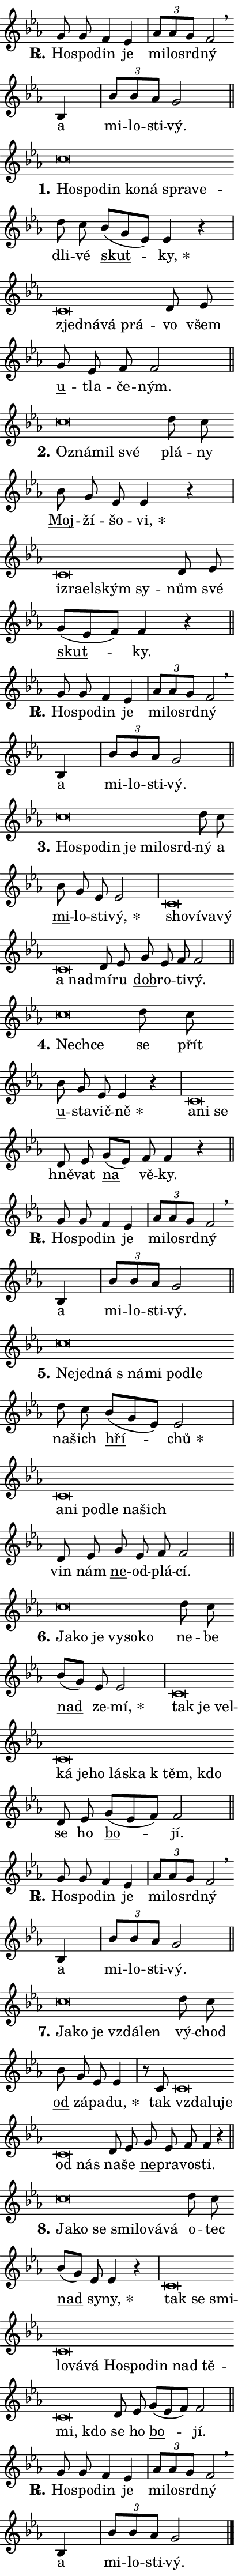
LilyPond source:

\version "2.24.0"
\header { tagline = "" }
\paper {
  indent = 0\cm
  top-margin = 0\cm
  right-margin = 0.13\cm % to fit lyric hyphens
  bottom-margin = 0\cm
  left-margin = 0\cm
  paper-width = 7\cm
  page-breaking = #ly:one-page-breaking
  system-system-spacing.basic-distance = #11
  score-system-spacing.basic-distance = #11
  ragged-last = ##f
}


%% Author: Thomas Morley
%% https://lists.gnu.org/archive/html/lilypond-user/2020-05/msg00002.html
#(define (line-position grob)
"Returns position of @var[grob} in current system:
   @code{'start}, if at first time-step
   @code{'end}, if at last time-step
   @code{'middle} otherwise
"
  (let* ((col (ly:item-get-column grob))
         (ln (ly:grob-object col 'left-neighbor))
         (rn (ly:grob-object col 'right-neighbor))
         (col-to-check-left (if (ly:grob? ln) ln col))
         (col-to-check-right (if (ly:grob? rn) rn col))
         (break-dir-left
           (and
             (ly:grob-property col-to-check-left 'non-musical #f)
             (ly:item-break-dir col-to-check-left)))
         (break-dir-right
           (and
             (ly:grob-property col-to-check-right 'non-musical #f)
             (ly:item-break-dir col-to-check-right))))
        (cond ((eqv? 1 break-dir-left) 'start)
              ((eqv? -1 break-dir-right) 'end)
              (else 'middle))))

#(define (tranparent-at-line-position vctor)
  (lambda (grob)
  "Relying on @code{line-position} select the relevant enry from @var{vctor}.
Used to determine transparency,"
    (case (line-position grob)
      ((end) (not (vector-ref vctor 0)))
      ((middle) (not (vector-ref vctor 1)))
      ((start) (not (vector-ref vctor 2))))))

noteHeadBreakVisibility =
#(define-music-function (break-visibility)(vector?)
"Makes @code{NoteHead}s transparent relying on @var{break-visibility}"
#{
  \override NoteHead.transparent =
    #(tranparent-at-line-position break-visibility)
#})

#(define delete-ledgers-for-transparent-note-heads
  (lambda (grob)
    "Reads whether a @code{NoteHead} is transparent.
If so this @code{NoteHead} is removed from @code{'note-heads} from
@var{grob}, which is supposed to be @code{LedgerLineSpanner}.
As a result ledgers are not printed for this @code{NoteHead}"
    (let* ((nhds-array (ly:grob-object grob 'note-heads))
           (nhds-list
             (if (ly:grob-array? nhds-array)
                 (ly:grob-array->list nhds-array)
                 '()))
           ;; Relies on the transparent-property being done before
           ;; Staff.LedgerLineSpanner.after-line-breaking is executed.
           ;; This is fragile ...
           (to-keep
             (remove
               (lambda (nhd)
                 (ly:grob-property nhd 'transparent #f))
               nhds-list)))
      ;; TODO find a better method to iterate over grob-arrays, similiar
      ;; to filter/remove etc for lists
      ;; For now rebuilt from scratch
      (set! (ly:grob-object grob 'note-heads)  '())
      (for-each
        (lambda (nhd)
          (ly:pointer-group-interface::add-grob grob 'note-heads nhd))
        to-keep))))

squashNotes = {
  \override NoteHead.X-extent = #'(-0.2 . 0.2)
  \override NoteHead.Y-extent = #'(-0.75 . 0)
  \override NoteHead.stencil =
    #(lambda (grob)
       (let ((pos (ly:grob-property grob 'staff-position)))
         (begin
           (if (< pos -7) (display "ERROR: Lower brevis then expected\n") (display "OK: Expected brevis position\n"))
           (if (<= pos -6) ly:text-interface::print ly:note-head::print))))
}
unSquashNotes = {
  \revert NoteHead.X-extent
  \revert NoteHead.Y-extent
  \revert NoteHead.stencil
}

hideNotes = \noteHeadBreakVisibility #begin-of-line-visible
unHideNotes = \noteHeadBreakVisibility #all-visible

% work-around for resetting accidentals
% https://lilypond.org/doc/v2.23/Documentation/notation/displaying-rhythms#unmetered-music
cadenzaMeasure = {
  \cadenzaOff
  \partial 1024 s1024
  \cadenzaOn
}

#(define-markup-command (accent layout props text) (markup?)
  "Underline accented syllable"
  (interpret-markup layout props
    #{\markup \override #'(offset . 4.3) \underline { #text }#}))

responsum = \markup \concat {
  "R" \hspace #-1.05 \path #0.1 #'((moveto 0 0.07) (lineto 0.9 0.8)) \hspace #0.05 "."
}

spaceSize = #0.6828661417322834 % exact space size for TeX Gyre Schola

\layout {
  \context {
    \Staff
    \remove "Time_signature_engraver"
    \override LedgerLineSpanner.after-line-breaking = #delete-ledgers-for-transparent-note-heads
  }
  \context {
    \Lyrics {
      \override LyricSpace.minimum-distance = \spaceSize
      \override LyricText.font-name = #"TeX Gyre Schola"
      \override LyricText.font-size = 1
      \override StanzaNumber.font-name = #"TeX Gyre Schola Bold"
      \override StanzaNumber.font-size = 1
    }
  }
  \context {
    \Score 
    \override NoteHead.text =
      #(lambda (grob) 
        (let ((pos (ly:grob-property grob 'staff-position)))
          #{\markup {
            \combine
              \halign #-0.55 \raise #(if (= pos -6) 0 0.5) \override #'(thickness . 2) \draw-line #'(3.2 . 0)
              \musicglyph "noteheads.sM1"
          }#}))
  }
}

% magnetic-lyrics.ily
%
%   written by
%     Jean Abou Samra <jean@abou-samra.fr>
%     Werner Lemberg <wl@gnu.org>
%
%   adapted by
%     Jiri Hon <jiri.hon@gmail.com>
%
% Version 2022-Apr-15

% https://www.mail-archive.com/lilypond-user@gnu.org/msg149350.html

#(define (Left_hyphen_pointer_engraver context)
   "Collect syllable-hyphen-syllable occurrences in lyrics and store
them in properties.  This engraver only looks to the left.  For
example, if the lyrics input is @code{foo -- bar}, it does the
following.

@itemize @bullet
@item
Set the @code{text} property of the @code{LyricHyphen} grob between
@q{foo} and @q{bar} to @code{foo}.

@item
Set the @code{left-hyphen} property of the @code{LyricText} grob with
text @q{foo} to the @code{LyricHyphen} grob between @q{foo} and
@q{bar}.
@end itemize

Use this auxiliary engraver in combination with the
@code{lyric-@/text::@/apply-@/magnetic-@/offset!} hook."
   (let ((hyphen #f)
         (text #f))
     (make-engraver
      (acknowledgers
       ((lyric-syllable-interface engraver grob source-engraver)
        (set! text grob)))
      (end-acknowledgers
       ((lyric-hyphen-interface engraver grob source-engraver)
        ;(when (not (grob::has-interface grob 'lyric-space-interface))
          (set! hyphen grob)));)
      ((stop-translation-timestep engraver)
       (when (and text hyphen)
         (ly:grob-set-object! text 'left-hyphen hyphen))
       (set! text #f)
       (set! hyphen #f)))))

#(define (lyric-text::apply-magnetic-offset! grob)
   "If the space between two syllables is less than the value in
property @code{LyricText@/.details@/.squash-threshold}, move the right
syllable to the left so that it gets concatenated with the left
syllable.

Use this function as a hook for
@code{LyricText@/.after-@/line-@/breaking} if the
@code{Left_@/hyphen_@/pointer_@/engraver} is active."
   (let ((hyphen (ly:grob-object grob 'left-hyphen #f)))
     (when hyphen
       (let ((left-text (ly:spanner-bound hyphen LEFT)))
         (when (grob::has-interface left-text 'lyric-syllable-interface)
           (let* ((common (ly:grob-common-refpoint grob left-text X))
                  (this-x-ext (ly:grob-extent grob common X))
                  (left-x-ext
                   (begin
                     ;; Trigger magnetism for left-text.
                     (ly:grob-property left-text 'after-line-breaking)
                     (ly:grob-extent left-text common X)))
                  ;; `delta` is the gap width between two syllables.
                  (delta (- (interval-start this-x-ext)
                            (interval-end left-x-ext)))
                  (details (ly:grob-property grob 'details))
                  (threshold (assoc-get 'squash-threshold details 0.2)))
             (when (< delta threshold)
               (let* (;; We have to manipulate the input text so that
                      ;; ligatures crossing syllable boundaries are not
                      ;; disabled.  For languages based on the Latin
                      ;; script this is essentially a beautification.
                      ;; However, for non-Western scripts it can be a
                      ;; necessity.
                      (lt (ly:grob-property left-text 'text))
                      (rt (ly:grob-property grob 'text))
                      (is-space (grob::has-interface hyphen 'lyric-space-interface))
                      (space (if is-space " " ""))
                      (extra-delta (if is-space spaceSize 0))
                      ;; Append new syllable.
                      (ltrt-space (if (and (string? lt) (string? rt))
                                (string-append lt space rt)
                                (make-concat-markup (list lt space rt))))
                      ;; Right-align `ltrt` to the right side.
                      (ltrt-space-markup (grob-interpret-markup
                               grob
                               (make-translate-markup
                                (cons (interval-length this-x-ext) 0)
                                (make-right-align-markup ltrt-space)))))
                 (begin
                   ;; Don't print `left-text`.
                   (ly:grob-set-property! left-text 'stencil #f)
                   ;; Set text and stencil (which holds all collected
                   ;; syllables so far) and shift it to the left.
                   (ly:grob-set-property! grob 'text ltrt-space)
                   (ly:grob-set-property! grob 'stencil ltrt-space-markup)
                   (ly:grob-translate-axis! grob (- (- delta extra-delta)) X))))))))))


#(define (lyric-hyphen::displace-bounds-first grob)
   ;; Make very sure this callback isn't triggered too early.
   (let ((left (ly:spanner-bound grob LEFT))
         (right (ly:spanner-bound grob RIGHT)))
     (ly:grob-property left 'after-line-breaking)
     (ly:grob-property right 'after-line-breaking)
     (ly:lyric-hyphen::print grob)))

squashThreshold = #0.4

\layout {
  \context {
    \Lyrics
    \consists #Left_hyphen_pointer_engraver
    \override LyricText.after-line-breaking =
      #lyric-text::apply-magnetic-offset!
    \override LyricHyphen.stencil = #lyric-hyphen::displace-bounds-first
    \override LyricText.details.squash-threshold = \squashThreshold
    \override LyricHyphen.minimum-distance = 0
    \override LyricHyphen.minimum-length = \squashThreshold
  }
}

squashText = \override LyricText.details.squash-threshold = 9999
unSquashText = \override LyricText.details.squash-threshold = \squashThreshold

leftText = \override LyricText.self-alignment-X = #LEFT
unLeftText = \revert LyricText.self-alignment-X

starOffset = #(lambda (grob) 
                (let ((x_offset (ly:self-alignment-interface::aligned-on-x-parent grob)))
                  (if (= x_offset 0) 0 (+ x_offset 1.2))))

star = #(define-music-function (syllable)(string?)
"Append star separator at the end of a syllable"
#{
  \once \override LyricText.X-offset = #starOffset
  \lyricmode { \markup {
    #syllable
    \override #'((font-name . "TeX Gyre Schola Bold")) \hspace #0.2 \lower #0.65 \larger "*"
  } }
#})

starAccent = #(define-music-function (syllable)(string?)
"Append star separator at the end of a syllable and make accent"
#{
  \once \override LyricText.X-offset = #starOffset
  \lyricmode { \markup {
    \accent #syllable
    \override #'((font-name . "TeX Gyre Schola Bold")) \hspace #0.2 \lower #0.65 \larger "*"
  } }
#})

breath = #(define-music-function (syllable)(string?)
"Append breathing indicator at the end of a syllable"
#{
  \lyricmode { \markup { #syllable "+" } }
#})

optionalBreath = #(define-music-function (syllable)(string?)
"Append optional breathing indicator at the end of a syllable"
#{
  \lyricmode { \markup { #syllable "(+)" } }
#})


\score {
    <<
        \new Voice = "melody" { \cadenzaOn \key es \major \relative { g'8 g f4 es \cadenzaMeasure \bar "|" \tuplet 3/2 { as8[ as g] } f2 \breathe \bar "" bes,4 \cadenzaMeasure \bar "|" \tuplet 3/2 {bes'8[ bes as] } g2 \cadenzaMeasure \bar "||" \break } }
        \new Lyrics \lyricsto "melody" { \lyricmode { \set stanza = \responsum
Ho -- spo -- din je mi -- lo -- srd -- ný a mi -- lo -- sti -- vý. } }
    >>
    \layout {}
}

\score {
    <<
        \new Voice = "melody" { \cadenzaOn \key es \major \relative { \squashNotes c''\breve*1/16 \hideNotes \breve*1/16 \bar "" \breve*1/16 \bar "" \breve*1/16 \bar "" \breve*1/16 \bar "" \breve*1/16 \breve*1/16 \bar "" \unHideNotes \unSquashNotes d8 c \bar "" bes[( g es)] es4 r \cadenzaMeasure \bar "|" \squashNotes c\breve*1/16 \hideNotes \breve*1/16 \bar "" \breve*1/16 \breve*1/16 \bar "" \unHideNotes \unSquashNotes d8 es \bar "" g es f f2 \cadenzaMeasure \bar "||" \break } }
        \new Lyrics \lyricsto "melody" { \lyricmode { \set stanza = "1."
\leftText Ho -- \squashText spo -- din ko -- ná spra -- ve -- \unLeftText \unSquashText dli -- vé \markup \accent skut -- \star ky, \leftText zjed -- \squashText ná -- vá prá -- \unLeftText \unSquashText vo všem \markup \accent u -- tla -- če -- ným. } }
    >>
    \layout {}
}

\score {
    <<
        \new Voice = "melody" { \cadenzaOn \key es \major \relative { \squashNotes c''\breve*1/16 \hideNotes \breve*1/16 \bar "" \breve*1/16 \breve*1/16 \bar "" \unHideNotes \unSquashNotes d8 c \bar "" bes g es es4 r \cadenzaMeasure \bar "|" \squashNotes c\breve*1/16 \hideNotes \breve*1/16 \bar "" \breve*1/16 \bar "" \breve*1/16 \breve*1/16 \bar "" \unHideNotes \unSquashNotes d8 es \bar "" g[( es f)] f4 r \cadenzaMeasure \bar "||" \break } }
        \new Lyrics \lyricsto "melody" { \lyricmode { \set stanza = "2."
\leftText Oz -- \squashText ná -- mil své \unLeftText \unSquashText plá -- ny \markup \accent Moj -- ží -- šo -- \star vi, \leftText iz -- \squashText ra -- el -- ským sy -- \unLeftText \unSquashText nům své \markup \accent skut -- ky. } }
    >>
    \layout {}
}

\score {
    <<
        \new Voice = "melody" { \cadenzaOn \key es \major \relative { g'8 g f4 es \cadenzaMeasure \bar "|" \tuplet 3/2 { as8[ as g] } f2 \breathe \bar "" bes,4 \cadenzaMeasure \bar "|" \tuplet 3/2 {bes'8[ bes as] } g2 \cadenzaMeasure \bar "||" \break } }
        \new Lyrics \lyricsto "melody" { \lyricmode { \set stanza = \responsum
Ho -- spo -- din je mi -- lo -- srd -- ný a mi -- lo -- sti -- vý. } }
    >>
    \layout {}
}

\score {
    <<
        \new Voice = "melody" { \cadenzaOn \key es \major \relative { \squashNotes c''\breve*1/16 \hideNotes \breve*1/16 \bar "" \breve*1/16 \bar "" \breve*1/16 \bar "" \breve*1/16 \bar "" \breve*1/16 \breve*1/16 \bar "" \unHideNotes \unSquashNotes d8 c \bar "" bes g es es2 \cadenzaMeasure \bar "|" \squashNotes c\breve*1/16 \hideNotes \breve*1/16 \bar "" \breve*1/16 \bar "" \breve*1/16 \bar "" \breve*1/16 \breve*1/16 \bar "" \unHideNotes \unSquashNotes d8 es \bar "" g es f f2 \cadenzaMeasure \bar "||" \break } }
        \new Lyrics \lyricsto "melody" { \lyricmode { \set stanza = "3."
\leftText Ho -- \squashText spo -- din je mi -- lo -- srd -- \unLeftText \unSquashText ný a \markup \accent mi -- lo -- sti -- \star vý, \leftText sho -- \squashText ví -- va -- vý a nad -- \unLeftText \unSquashText mí -- ru \markup \accent dob -- ro -- ti -- vý. } }
    >>
    \layout {}
}

\score {
    <<
        \new Voice = "melody" { \cadenzaOn \key es \major \relative { \squashNotes c''\breve*1/16 \hideNotes \breve*1/16 \bar "" \unHideNotes \unSquashNotes d8 c \bar "" bes g es es4 r \cadenzaMeasure \bar "|" \squashNotes c\breve*1/16 \hideNotes \breve*1/16 \breve*1/16 \bar "" \unHideNotes \unSquashNotes d8 es \bar "" g[( es)] f f4 r \cadenzaMeasure \bar "||" \break } }
        \new Lyrics \lyricsto "melody" { \lyricmode { \set stanza = "4."
\leftText Nech -- \squashText ce \unLeftText \unSquashText se přít \markup \accent u -- sta -- vič -- \star ně \leftText a -- \squashText ni se \unLeftText \unSquashText hně -- vat \markup \accent na vě -- ky. } }
    >>
    \layout {}
}

\score {
    <<
        \new Voice = "melody" { \cadenzaOn \key es \major \relative { g'8 g f4 es \cadenzaMeasure \bar "|" \tuplet 3/2 { as8[ as g] } f2 \breathe \bar "" bes,4 \cadenzaMeasure \bar "|" \tuplet 3/2 {bes'8[ bes as] } g2 \cadenzaMeasure \bar "||" \break } }
        \new Lyrics \lyricsto "melody" { \lyricmode { \set stanza = \responsum
Ho -- spo -- din je mi -- lo -- srd -- ný a mi -- lo -- sti -- vý. } }
    >>
    \layout {}
}

\score {
    <<
        \new Voice = "melody" { \cadenzaOn \key es \major \relative { \squashNotes c''\breve*1/16 \hideNotes \breve*1/16 \bar "" \breve*1/16 \bar "" \breve*1/16 \bar "" \breve*1/16 \bar "" \breve*1/16 \breve*1/16 \bar "" \unHideNotes \unSquashNotes d8 c \bar "" bes[( g es)] es2 \cadenzaMeasure \bar "|" \squashNotes c\breve*1/16 \hideNotes \breve*1/16 \bar "" \breve*1/16 \bar "" \breve*1/16 \bar "" \breve*1/16 \breve*1/16 \bar "" \unHideNotes \unSquashNotes d8 es \bar "" g es f f2 \cadenzaMeasure \bar "||" \break } }
        \new Lyrics \lyricsto "melody" { \lyricmode { \set stanza = "5."
\leftText Ne -- \squashText jed -- ná "s ná" -- mi po -- dle \unLeftText \unSquashText na -- šich \markup \accent hří -- \star chů \leftText a -- \squashText ni po -- dle na -- šich \unLeftText \unSquashText vin nám \markup \accent ne -- od -- plá -- cí. } }
    >>
    \layout {}
}

\score {
    <<
        \new Voice = "melody" { \cadenzaOn \key es \major \relative { \squashNotes c''\breve*1/16 \hideNotes \breve*1/16 \bar "" \breve*1/16 \bar "" \breve*1/16 \bar "" \breve*1/16 \breve*1/16 \bar "" \unHideNotes \unSquashNotes d8 c \bar "" bes[( g)] es es2 \cadenzaMeasure \bar "|" \squashNotes c\breve*1/16 \hideNotes \breve*1/16 \bar "" \breve*1/16 \bar "" \breve*1/16 \bar "" \breve*1/16 \bar "" \breve*1/16 \bar "" \breve*1/16 \bar "" \breve*1/16 \bar "" \breve*1/16 \breve*1/16 \bar "" \unHideNotes \unSquashNotes d8 es \bar "" g[( es f)] f2 \cadenzaMeasure \bar "||" \break } }
        \new Lyrics \lyricsto "melody" { \lyricmode { \set stanza = "6."
\leftText Ja -- \squashText ko je vy -- so -- ko \unLeftText \unSquashText ne -- be \markup \accent nad ze -- \star mí, \leftText tak \squashText je vel -- ká je -- ho lá -- ska "k těm," kdo \unLeftText \unSquashText se ho \markup \accent bo -- jí. } }
    >>
    \layout {}
}

\score {
    <<
        \new Voice = "melody" { \cadenzaOn \key es \major \relative { g'8 g f4 es \cadenzaMeasure \bar "|" \tuplet 3/2 { as8[ as g] } f2 \breathe \bar "" bes,4 \cadenzaMeasure \bar "|" \tuplet 3/2 {bes'8[ bes as] } g2 \cadenzaMeasure \bar "||" \break } }
        \new Lyrics \lyricsto "melody" { \lyricmode { \set stanza = \responsum
Ho -- spo -- din je mi -- lo -- srd -- ný a mi -- lo -- sti -- vý. } }
    >>
    \layout {}
}

\score {
    <<
        \new Voice = "melody" { \cadenzaOn \key es \major \relative { \squashNotes c''\breve*1/16 \hideNotes \breve*1/16 \bar "" \breve*1/16 \bar "" \breve*1/16 \breve*1/16 \bar "" \unHideNotes \unSquashNotes d8 c \bar "" bes g es es4 \cadenzaMeasure \bar "|" r8 c8 \squashNotes c\breve*1/16 \hideNotes \breve*1/16 \bar "" \breve*1/16 \bar "" \breve*1/16 \breve*1/16 \bar "" \unHideNotes \unSquashNotes d8 es \bar "" g es f f4 r \cadenzaMeasure \bar "||" \break } }
        \new Lyrics \lyricsto "melody" { \lyricmode { \set stanza = "7."
\leftText Ja -- \squashText ko je vzdá -- len \unLeftText \unSquashText vý -- chod \markup \accent od zá -- pa -- \star du, tak \leftText vzda -- \squashText lu -- je od nás \unLeftText \unSquashText na -- še \markup \accent ne -- pra -- vo -- sti. } }
    >>
    \layout {}
}

\score {
    <<
        \new Voice = "melody" { \cadenzaOn \key es \major \relative { \squashNotes c''\breve*1/16 \hideNotes \breve*1/16 \bar "" \breve*1/16 \bar "" \breve*1/16 \bar "" \breve*1/16 \bar "" \breve*1/16 \breve*1/16 \bar "" \unHideNotes \unSquashNotes d8 c \bar "" bes[( g)] es es4 r \cadenzaMeasure \bar "|" \squashNotes c\breve*1/16 \hideNotes \breve*1/16 \bar "" \breve*1/16 \bar "" \breve*1/16 \bar "" \breve*1/16 \bar "" \breve*1/16 \bar "" \breve*1/16 \bar "" \breve*1/16 \bar "" \breve*1/16 \bar "" \breve*1/16 \bar "" \breve*1/16 \bar "" \breve*1/16 \breve*1/16 \bar "" \unHideNotes \unSquashNotes d8 es \bar "" g[( es f)] f2 \cadenzaMeasure \bar "||" \break } }
        \new Lyrics \lyricsto "melody" { \lyricmode { \set stanza = "8."
\leftText Ja -- \squashText ko se smi -- lo -- vá -- vá \unLeftText \unSquashText o -- tec \markup \accent nad sy -- \star ny, \leftText tak \squashText se smi -- lo -- vá -- vá Ho -- spo -- din nad tě -- mi, kdo \unLeftText \unSquashText se ho \markup \accent bo -- jí. } }
    >>
    \layout {}
}

\score {
    <<
        \new Voice = "melody" { \cadenzaOn \key es \major \relative { g'8 g f4 es \cadenzaMeasure \bar "|" \tuplet 3/2 { as8[ as g] } f2 \breathe \bar "" bes,4 \cadenzaMeasure \bar "|" \tuplet 3/2 {bes'8[ bes as] } g2 \cadenzaMeasure \bar "||" \break } \bar "|." }
        \new Lyrics \lyricsto "melody" { \lyricmode { \set stanza = \responsum
Ho -- spo -- din je mi -- lo -- srd -- ný a mi -- lo -- sti -- vý. } }
    >>
    \layout {}
}
